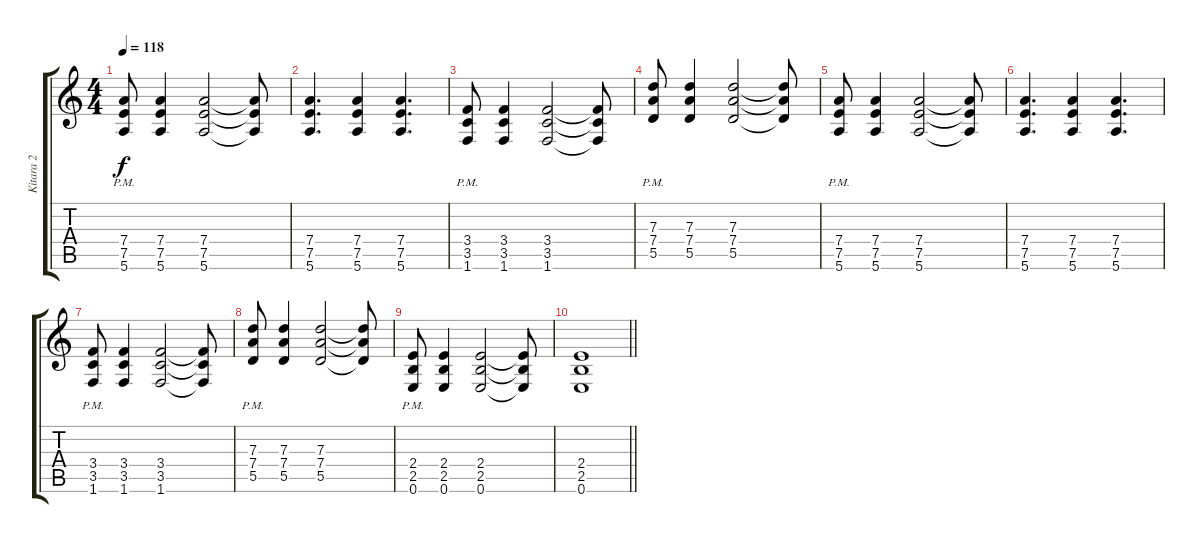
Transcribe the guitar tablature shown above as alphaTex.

\track ("Kitara 2" "Kitara 2") {instrument acousticguitarsteel}
\staff {score tabs}
\tuning (E4 B3 G3 D3 A2 E2) {hide}
\ts (4 4)
\tempo 118
\clef g2
\ks c
(7.4 7.5 5.6{pm}).8{dy f} (7.4 7.5 5.6).4 (7.4 7.5 5.6).2 (7.4{t} 7.5{t} 5.6{t}).8 |
(7.4 7.5 5.6).4{d} (7.4 7.5 5.6).4 (7.4 7.5 5.6).4{d} |
(3.4 3.5 1.6{pm}).8 (3.4 3.5 1.6).4 (3.4 3.5 1.6).2 (3.4{t} 3.5{t} 1.6{t}).8 |
(7.3 7.4 5.5{pm}).8 (7.3 7.4 5.5).4 (7.3 7.4 5.5).2 (7.3{t} 7.4{t} 5.5{t}).8 |
(7.4 7.5 5.6{pm}).8 (7.4 7.5 5.6).4 (7.4 7.5 5.6).2 (7.4{t} 7.5{t} 5.6{t}).8 |
(7.4 7.5 5.6).4{d} (7.4 7.5 5.6).4 (7.4 7.5 5.6).4{d} |
(3.4 3.5 1.6{pm}).8 (3.4 3.5 1.6).4 (3.4 3.5 1.6).2 (3.4{t} 3.5{t} 1.6{t}).8 |
(7.3 7.4 5.5{pm}).8 (7.3 7.4 5.5).4 (7.3 7.4 5.5).2 (7.3{t} 7.4{t} 5.5{t}).8 |
(2.4 2.5 0.6{pm}).8 (2.4 2.5 0.6).4 (2.4 2.5 0.6).2 (2.4{t} 2.5{t} 0.6{t}).8 |
\barLineRight lightlight
(2.4 2.5 0.6).1
